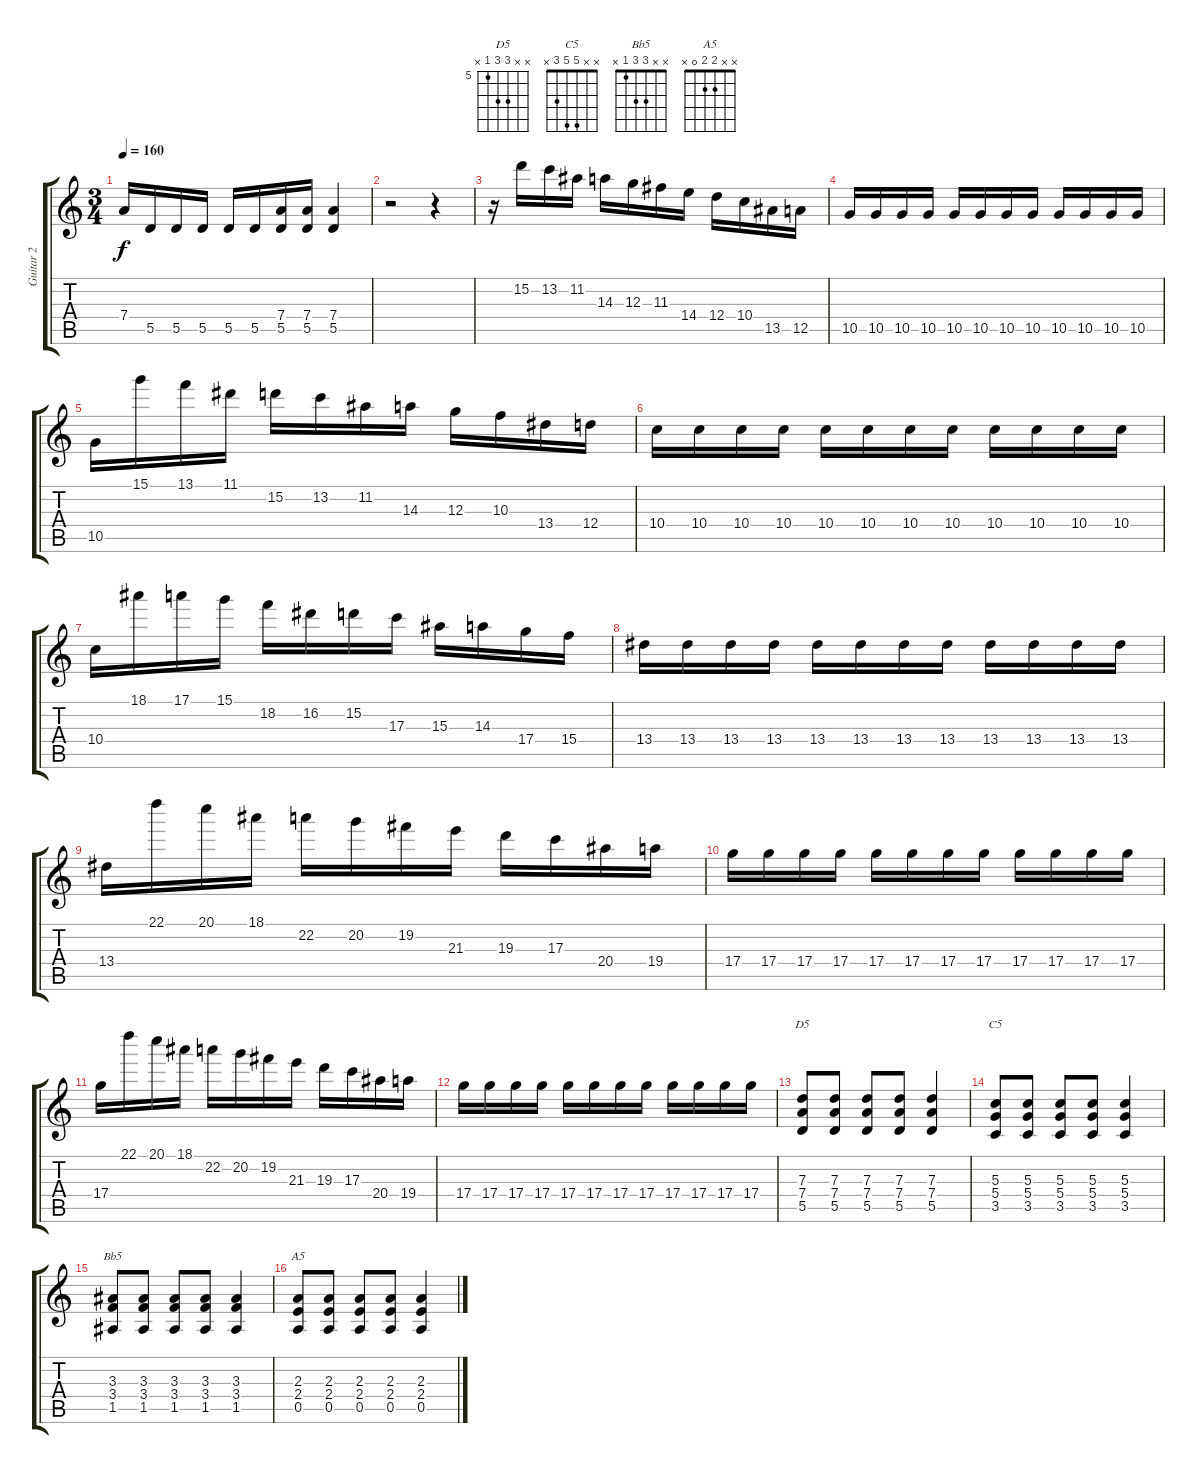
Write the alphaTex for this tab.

\track ("Guitar 2" "Guitar 2") {instrument overdrivenguitar}
\staff {score tabs}
\tuning (E4 B3 G3 D3 A2 E2) {hide}
\chord ("D5" x x 7 7 5 x) {firstfret 5}
\chord ("C5" x x 5 5 3 x)
\chord ("Bb5" x x 3 3 1 x)
\chord ("A5" x x 2 2 0 x)
\ts (3 4)
\tempo 160
\clef g2
\ks c
7.4.16{dy f} 5.5.16 5.5.16 5.5.16 5.5.16 5.5.16 (7.4 5.5).16 (7.4 5.5).16 (7.4 5.5).4 |
r.2 r.4 |
r.16 15.2.16 13.2.16 11.2.16 14.3.16 12.3.16 11.3.16 14.4.16 12.4.16 10.4.16 13.5.16 12.5.16 |
10.5.16 10.5.16 10.5.16 10.5.16 10.5.16 10.5.16 10.5.16 10.5.16 10.5.16 10.5.16 10.5.16 10.5.16 |
10.5.16 15.1.16 13.1.16 11.1.16 15.2.16 13.2.16 11.2.16 14.3.16 12.3.16 10.3.16 13.4.16 12.4.16 |
10.4.16 10.4.16 10.4.16 10.4.16 10.4.16 10.4.16 10.4.16 10.4.16 10.4.16 10.4.16 10.4.16 10.4.16 |
10.4.16 18.1.16 17.1.16 15.1.16 18.2.16 16.2.16 15.2.16 17.3.16 15.3.16 14.3.16 17.4.16 15.4.16 |
13.4.16 13.4.16 13.4.16 13.4.16 13.4.16 13.4.16 13.4.16 13.4.16 13.4.16 13.4.16 13.4.16 13.4.16 |
13.4.16 22.1.16 20.1.16 18.1.16 22.2.16 20.2.16 19.2.16 21.3.16 19.3.16 17.3.16 20.4.16 19.4.16 |
17.4.16 17.4.16 17.4.16 17.4.16 17.4.16 17.4.16 17.4.16 17.4.16 17.4.16 17.4.16 17.4.16 17.4.16 |
17.4.16 22.1.16 20.1.16 18.1.16 22.2.16 20.2.16 19.2.16 21.3.16 19.3.16 17.3.16 20.4.16 19.4.16 |
17.4.16 17.4.16 17.4.16 17.4.16 17.4.16 17.4.16 17.4.16 17.4.16 17.4.16 17.4.16 17.4.16 17.4.16 |
(7.3 7.4 5.5).8{ch "D5"} (7.3 7.4 5.5).8 (7.3 7.4 5.5).8 (7.3 7.4 5.5).8 (7.3 7.4 5.5).4 |
(5.3 5.4 3.5).8{ch "C5"} (5.3 5.4 3.5).8 (5.3 5.4 3.5).8 (5.3 5.4 3.5).8 (5.3 5.4 3.5).4 |
(3.3 3.4 1.5).8{ch "Bb5"} (3.3 3.4 1.5).8 (3.3 3.4 1.5).8 (3.3 3.4 1.5).8 (3.3 3.4 1.5).4 |
(2.3 2.4 0.5).8{ch "A5"} (2.3 2.4 0.5).8 (2.3 2.4 0.5).8 (2.3 2.4 0.5).8 (2.3 2.4 0.5).4
